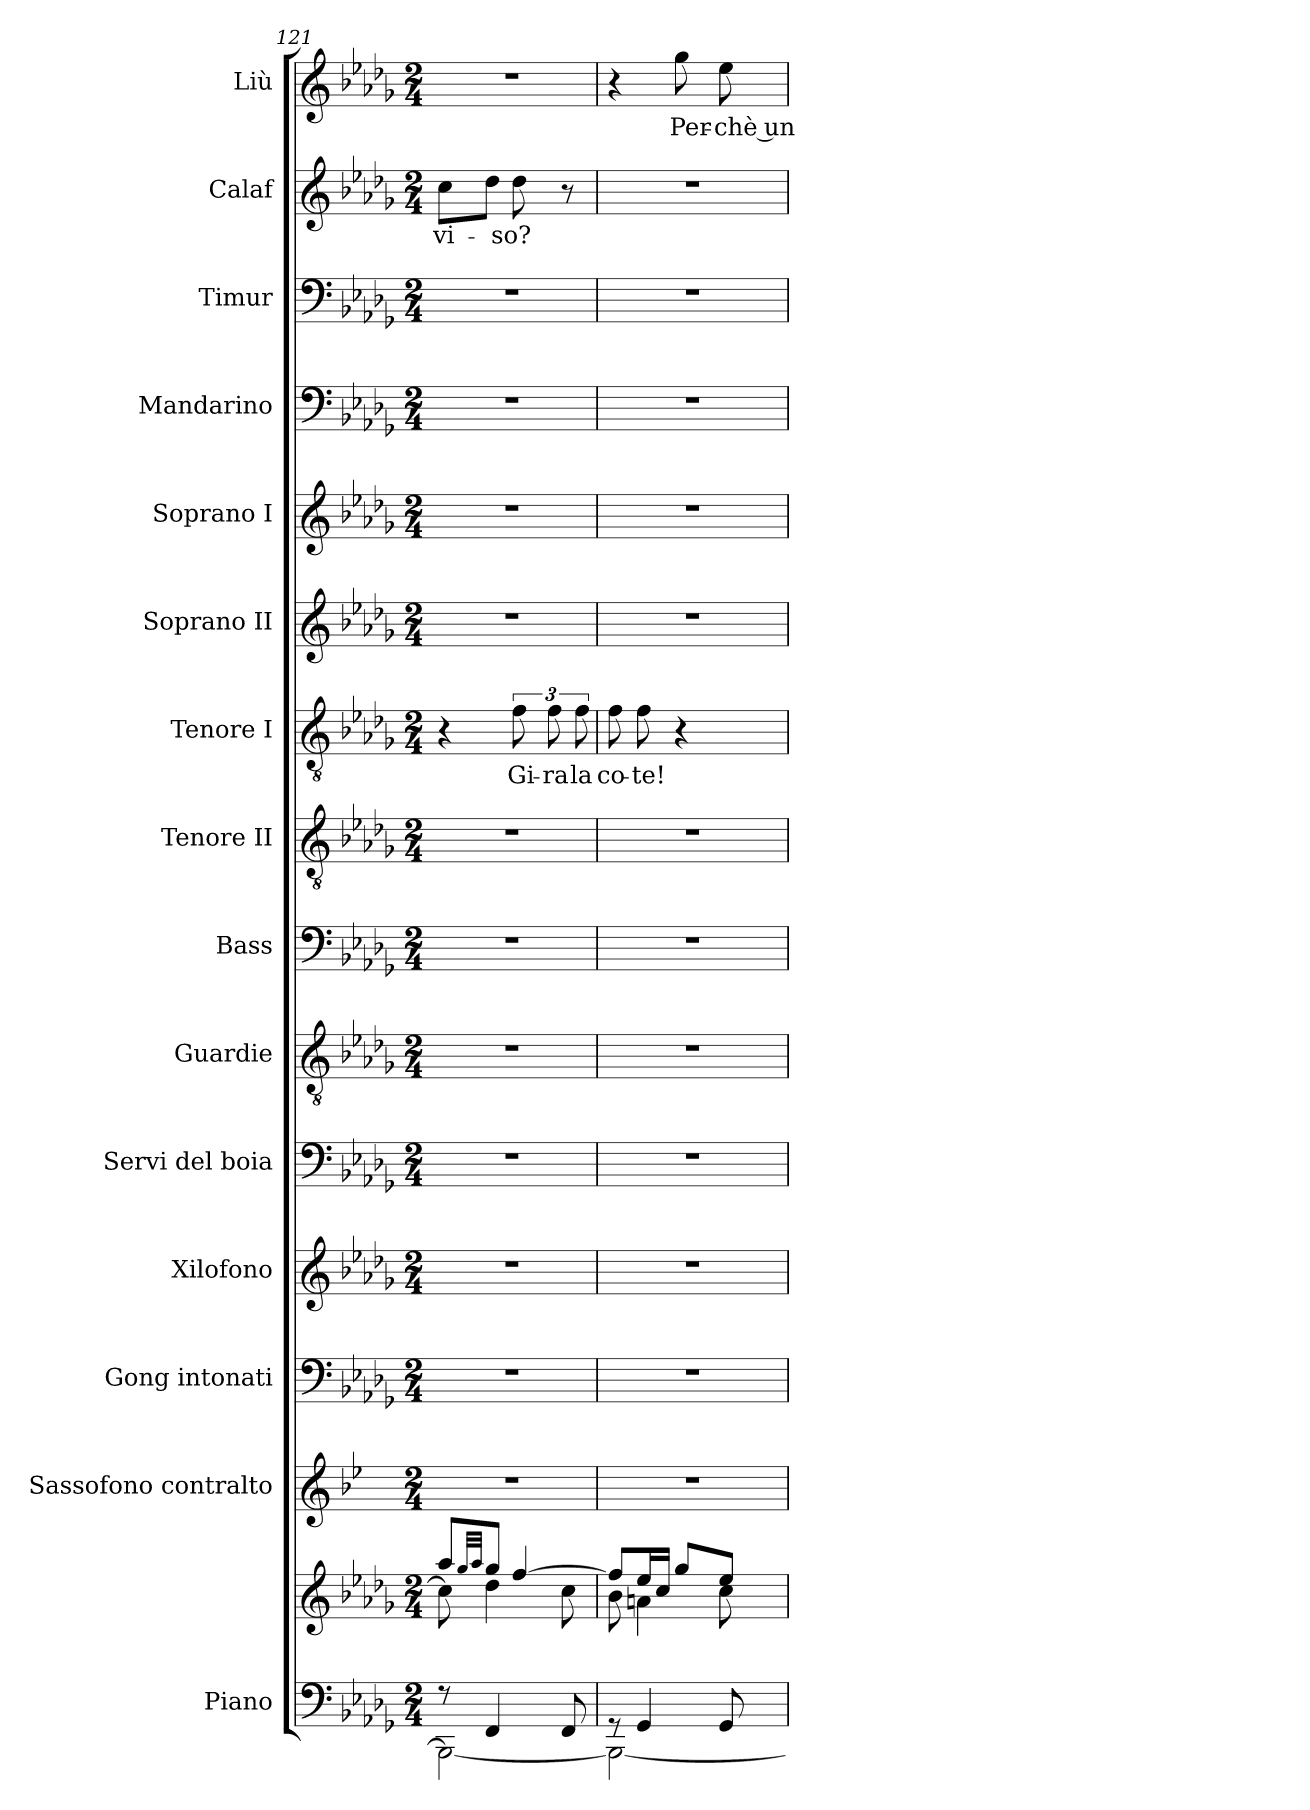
**kern	**kern	**kern	**kern	**kern	**kern	**kern	**kern	**kern	**kern	**text	**kern	**kern	**kern	**kern	**kern	**text	**kern	**text
*part15	*part15	*part14	*part13	*part12	*part11	*part10	*part9	*part8	*part7	*part7	*part6	*part5	*part4	*part3	*part2	*part2	*part1	*part1
*staff16	*staff15	*staff14	*staff13	*staff12	*staff11	*staff10	*staff9	*staff8	*staff7	*staff7	*staff6	*staff5	*staff4	*staff3	*staff2	*staff2	*staff1	*staff1
*I"Piano	*	*I"Sassofono contralto	*I"Gong intonati	*I"Xilofono	*I"Servi del boia	*I"Guardie	*I"Bass	*I"Tenore II	*I"Tenore I	*	*I"Soprano II	*I"Soprano I	*I"Mandarino	*I"Timur	*I"Calaf	*	*I"Liù	*
*I'Pno.	*	*	*I'Gong int.	*I'Xil.	*I'Ser.B.	*I'G.	*I'B.	*I'T. II	*I'T. I	*	*I'S. II	*I'S. I	*I'M.	*I'T.	*I'C.	*	*I'L.	*
!!LO:PB:g=z
*clefF4	*clefG2	*clefG2	*clefF4	*clefG2	*clefF4	*clefGv2	*clefF4	*clefGv2	*clefGv2	*	*clefG2	*clefG2	*clefF4	*clefF4	*clefG2	*	*clefG2	*
*	*	*ITrd5c9	*	*ITrd-7c-12	*	*	*	*	*	*	*	*	*	*	*	*	*	*
*k[b-e-a-d-g-]	*k[b-e-a-d-g-]	*k[b-e-a-d-g-]	*k[b-e-a-d-g-]	*k[b-e-a-d-g-]	*k[b-e-a-d-g-]	*k[b-e-a-d-g-]	*k[b-e-a-d-g-]	*k[b-e-a-d-g-]	*k[b-e-a-d-g-]	*	*k[b-e-a-d-g-]	*k[b-e-a-d-g-]	*k[b-e-a-d-g-]	*k[b-e-a-d-g-]	*k[b-e-a-d-g-]	*	*k[b-e-a-d-g-]	*
*M2/4	*M2/4	*M2/4	*M2/4	*M2/4	*M2/4	*M2/4	*M2/4	*M2/4	*M2/4	*	*M2/4	*M2/4	*M2/4	*M2/4	*M2/4	*	*M2/4	*
=121	=121	=121	=121	=121	=121	=121	=121	=121	=121	=121	=121	=121	=121	=121	=121	=121	=121	=121
*^	*^	*	*	*	*	*	*	*	*	*	*	*	*	*	*	*	*	*
!	!	!	!	!	!	!	!	!	!	!	!	!	!	!	!	!	!	!LO:LY:b	!	!
8r	2BBB-\_	8aa-/L	8cc\]	2r	2r	2r	2r	2r	2r	2r	4r	.	2r	2r	2r	2r	8cc\L	-vi-	2r	.
.	.	32qgg-/LLL	.	.	.	.	.	.	.	.	.	.	.	.	.	.	.	.	.	.
.	.	32qaa-/JJJ	.	.	.	.	.	.	.	.	.	.	.	.	.	.	.	.	.	.
4FF/	.	8gg-/J	4dd-\	.	.	.	.	.	.	.	.	.	.	.	.	.	8dd-\J	.	.	.
!	!	!	!	!	!	!	!	!	!	!	!	!LO:LY:b	!	!	!	!	!	!LO:LY:b	!	!
.	.	[4ff/	.	.	.	.	.	.	.	.	12f\	Gi-	.	.	.	.	8dd-\	-so?	.	.
!	!	!	!	!	!	!	!	!	!	!	!	!LO:LY:b	!	!	!	!	!	!	!	!
.	.	.	.	.	.	.	.	.	.	.	12f\	-ra	.	.	.	.	.	.	.	.
8FF/	.	.	8cc\	.	.	.	.	.	.	.	.	.	.	.	.	.	8r	.	.	.
!	!	!	!	!	!	!	!	!	!	!	!	!LO:LY:b	!	!	!	!	!	!	!	!
.	.	.	.	.	.	.	.	.	.	.	12f\	la	.	.	.	.	.	.	.	.
=122	=122	=122	=122	=122	=122	=122	=122	=122	=122	=122	=122	=122	=122	=122	=122	=122	=122	=122	=122	=122
!	!	!	!	!	!	!	!	!	!	!	!	!LO:LY:b	!	!	!	!	!	!	!	!
8rGG	2BBB-\_	8ff/L]	8b-\	2r	2r	2r	2r	2r	2r	2r	8f\	co-	2r	2r	2r	2r	2r	.	4r	.
!	!	!	!	!	!	!	!	!	!	!	!	!LO:LY:b	!	!	!	!	!	!	!	!
4GG-/	.	16ee-/L	4an\	.	.	.	.	.	.	.	8f\	-te!	.	.	.	.	.	.	.	.
.	.	16cc/JJ	.	.	.	.	.	.	.	.	.	.	.	.	.	.	.	.	.	.
!	!	!	!	!	!	!	!	!	!	!	!	!	!	!	!	!	!	!	!	!LO:LY:b
.	.	8gg-/L	.	.	.	.	.	.	.	.	4r	.	.	.	.	.	.	.	8gg-\	Per-
!	!	!	!	!	!	!	!	!	!	!	!	!	!	!	!	!	!	!	!	!LO:LY:b
8GG-/	.	8ee-/J	8cc\	.	.	.	.	.	.	.	.	.	.	.	.	.	.	.	8ee-\	-chè un
*v	*v	*	*	*	*	*	*	*	*	*	*	*	*	*	*	*	*	*	*	*
*	*v	*v	*	*	*	*	*	*	*	*	*	*	*	*	*	*	*	*	*
=	=	=	=	=	=	=	=	=	=	=	=	=	=	=	=	=	=	=
*-	*-	*-	*-	*-	*-	*-	*-	*-	*-	*-	*-	*-	*-	*-	*-	*-	*-	*-
